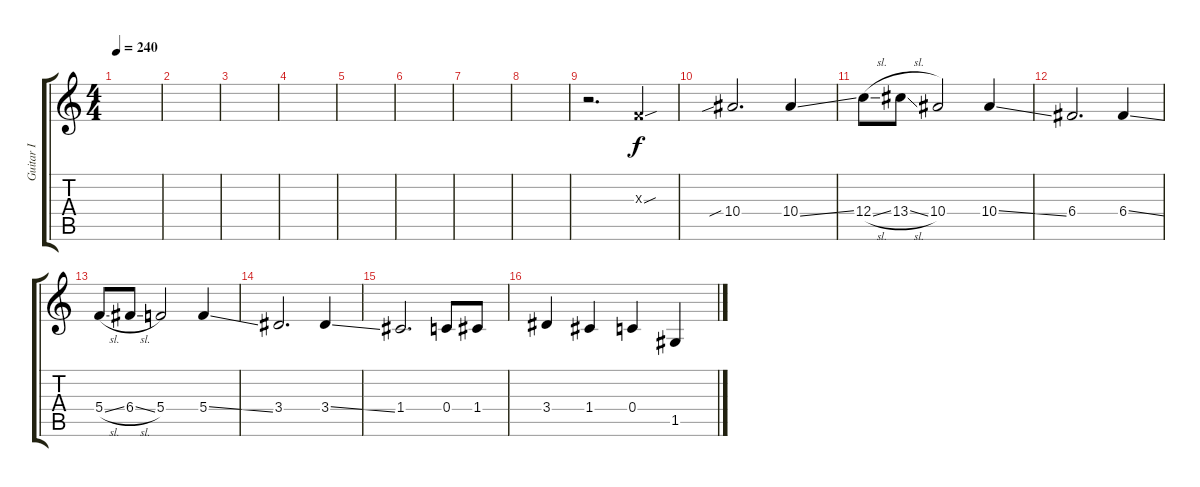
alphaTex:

\track ("Guitar I" "Guitar I") {instrument distortionguitar}
\staff {score tabs}
\tuning (D4 A3 F3 C3 G2 C2) {hide}
\ts (4 4)
\tempo 240
\clef g2
\ks c
|
|
|
|
|
|
|
|
r.2{d} 0.3{sou x}.4 |
10.4{sib}.2{d} 10.4{ss}.4 |
12.4{sl}.8 13.4{sl}.8 10.4.2 10.4{ss}.4 |
6.4.2{d} 6.4{ss}.4 |
5.4{sl}.8 6.4{sl}.8 5.4.2 5.4{ss}.4 |
3.4.2{d} 3.4{ss}.4 |
1.4.2{d} 0.4.8 1.4.8 |
3.4.4 1.4.4 0.4.4 1.5.4
